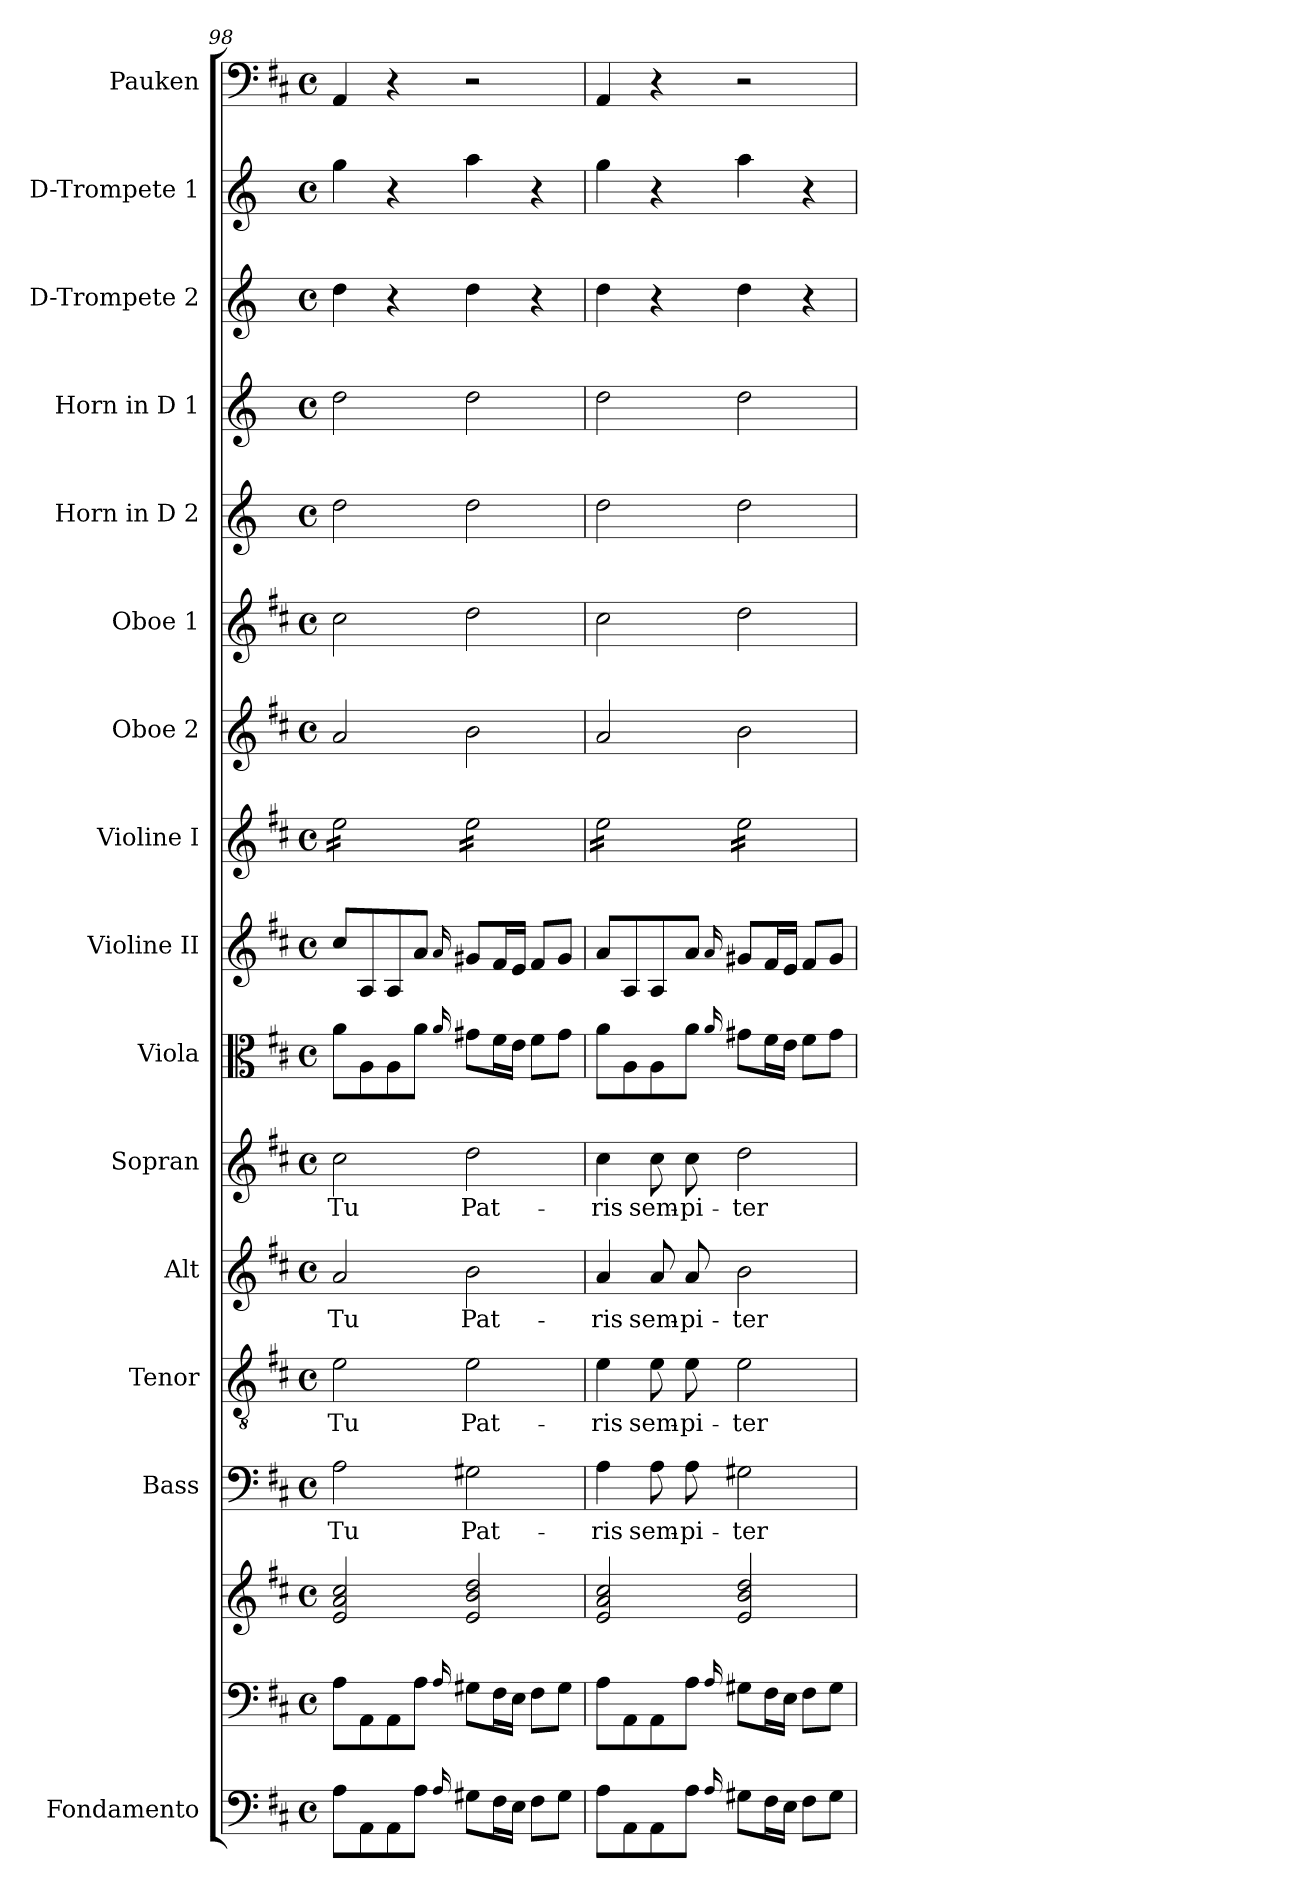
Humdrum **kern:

**kern	**kern	**kern	**kern	**text	**kern	**text	**kern	**text	**kern	**text	**kern	**kern	**kern	**kern	**kern	**kern	**kern	**kern	**kern	**kern
*part16	*part15	*part15	*part14	*part14	*part13	*part13	*part12	*part12	*part11	*part11	*part10	*part9	*part8	*part7	*part6	*part5	*part4	*part3	*part2	*part1
*staff17	*staff16	*staff15	*staff14	*staff14	*staff13	*staff13	*staff12	*staff12	*staff11	*staff11	*staff10	*staff9	*staff8	*staff7	*staff6	*staff5	*staff4	*staff3	*staff2	*staff1
*I"Fondamento	*	*	*I"Bass	*	*I"Tenor	*	*I"Alt	*	*I"Sopran	*	*I"Viola	*I"Violine II	*I"Violine I	*I"Oboe 2	*I"Oboe 1	*I"Horn in D 2	*I"Horn in D 1	*I"D-Trompete 2	*I"D-Trompete 1	*I"Pauken
*I'F.	*	*	*I'B.	*	*I'T.	*	*I'A.	*	*I'S.	*	*I'Vla.	*I'Vl. II	*I'Vl. I	*I'Ob. 2	*I'Ob. 1	*	*	*I'D Trp. 2	*I'D Trp. 1	*I'Pk.
*clefF4	*clefF4	*clefG2	*clefF4	*	*clefGv2	*	*clefG2	*	*clefG2	*	*clefC3	*clefG2	*clefG2	*clefG2	*clefG2	*clefG2	*clefG2	*clefG2	*clefG2	*clefF4
*ITrd7c12	*	*	*	*	*	*	*	*	*	*	*	*	*	*	*	*ITrd6c10	*ITrd6c10	*ITrd-1c-2	*ITrd-1c-2	*
*k[f#c#]	*k[f#c#]	*k[f#c#]	*k[f#c#]	*	*k[f#c#]	*	*k[f#c#]	*	*k[f#c#]	*	*k[f#c#]	*k[f#c#]	*k[f#c#]	*k[f#c#]	*k[f#c#]	*k[f#c#]	*k[f#c#]	*k[f#c#]	*k[f#c#]	*k[f#c#]
*D:	*D:	*D:	*D:	*	*D:	*	*D:	*	*D:	*	*D:	*D:	*D:	*D:	*D:	*D:	*D:	*D:	*D:	*D:
*M4/4	*M4/4	*M4/4	*M4/4	*	*M4/4	*	*M4/4	*	*M4/4	*	*M4/4	*M4/4	*M4/4	*M4/4	*M4/4	*M4/4	*M4/4	*M4/4	*M4/4	*M4/4
*met(c)	*met(c)	*met(c)	*met(c)	*	*met(c)	*	*met(c)	*	*met(c)	*	*met(c)	*met(c)	*met(c)	*met(c)	*met(c)	*met(c)	*met(c)	*met(c)	*met(c)	*met(c)
=98	=98	=98	=98	=98	=98	=98	=98	=98	=98	=98	=98	=98	=98	=98	=98	=98	=98	=98	=98	=98
!	!	!	!	!LO:LY:b	!	!LO:LY:b	!	!LO:LY:b	!	!LO:LY:b	!	!	!	!	!	!	!	!	!	!
*	*	*	*	*	*	*	*	*	*	*	*	*	*tremolo	*	*	*	*	*	*	*
8AA\L	8A\L	2e/ 2a/ 2cc#/	2A\	Tu	2e\	Tu	2a/	Tu	2cc#\	Tu	8a\L	8cc#/L	16ee\LL	2a/	2cc#\	2e\	2e\	4ee\	4aa\	4AA/
.	.	.	.	.	.	.	.	.	.	.	.	.	16ee\	.	.	.	.	.	.	.
8AAA\	8AA\	.	.	.	.	.	.	.	.	.	8A\	8A/	16ee\	.	.	.	.	.	.	.
.	.	.	.	.	.	.	.	.	.	.	.	.	16ee\	.	.	.	.	.	.	.
8AAA\	8AA\	.	.	.	.	.	.	.	.	.	8A\	8A/	16ee\	.	.	.	.	4r	4r	4r
.	.	.	.	.	.	.	.	.	.	.	.	.	16ee\	.	.	.	.	.	.	.
8AA\J	8A\J	.	.	.	.	.	.	.	.	.	8a\J	8a/J	16ee\	.	.	.	.	.	.	.
.	.	.	.	.	.	.	.	.	.	.	.	.	16ee\JJ	.	.	.	.	.	.	.
16qqAA/	16qqA/	.	.	.	.	.	.	.	.	.	16qqa/	16qqa/	.	.	.	.	.	.	.	.
!	!	!	!	!LO:LY:b	!	!LO:LY:b	!	!LO:LY:b	!	!LO:LY:b	!	!	!	!	!	!	!	!	!	!
8GG#X\L	8G#X\L	2e/ 2b/ 2dd/	2G#X\	Pat-	2e\	Pat-	2b\	Pat-	2dd\	Pat-	8g#X\L	8g#X/L	16ee\LL	2b\	2dd\	2e\	2e\	4ee\	4bb\	2r
.	.	.	.	.	.	.	.	.	.	.	.	.	16ee\	.	.	.	.	.	.	.
16FF#\L	16F#\L	.	.	.	.	.	.	.	.	.	16f#\L	16f#/L	16ee\	.	.	.	.	.	.	.
16EE\JJ	16E\JJ	.	.	.	.	.	.	.	.	.	16e\JJ	16e/JJ	16ee\	.	.	.	.	.	.	.
8FF#\L	8F#\L	.	.	.	.	.	.	.	.	.	8f#\L	8f#/L	16ee\	.	.	.	.	4r	4r	.
.	.	.	.	.	.	.	.	.	.	.	.	.	16ee\	.	.	.	.	.	.	.
8GG#\J	8G#\J	.	.	.	.	.	.	.	.	.	8g#\J	8g#/J	16ee\	.	.	.	.	.	.	.
.	.	.	.	.	.	.	.	.	.	.	.	.	16ee\JJ	.	.	.	.	.	.	.
=99	=99	=99	=99	=99	=99	=99	=99	=99	=99	=99	=99	=99	=99	=99	=99	=99	=99	=99	=99	=99
!	!	!	!	!LO:LY:b	!	!LO:LY:b	!	!LO:LY:b	!	!LO:LY:b	!	!	!	!	!	!	!	!	!	!
8AA\L	8A\L	2e/ 2a/ 2cc#/	4A\	-ris	4e\	-ris	4a/	-ris	4cc#\	-ris	8a\L	8a/L	16ee\LL	2a/	2cc#\	2e\	2e\	4ee\	4aa\	4AA/
.	.	.	.	.	.	.	.	.	.	.	.	.	16ee\	.	.	.	.	.	.	.
8AAA\	8AA\	.	.	.	.	.	.	.	.	.	8A\	8A/	16ee\	.	.	.	.	.	.	.
.	.	.	.	.	.	.	.	.	.	.	.	.	16ee\	.	.	.	.	.	.	.
!	!	!	!	!LO:LY:b	!	!LO:LY:b	!	!LO:LY:b	!	!LO:LY:b	!	!	!	!	!	!	!	!	!	!
8AAA\	8AA\	.	8A\	sem-	8e\	sem-	8a/	sem-	8cc#\	sem-	8A\	8A/	16ee\	.	.	.	.	4r	4r	4r
.	.	.	.	.	.	.	.	.	.	.	.	.	16ee\	.	.	.	.	.	.	.
!	!	!	!	!LO:LY:b	!	!LO:LY:b	!	!LO:LY:b	!	!LO:LY:b	!	!	!	!	!	!	!	!	!	!
8AA\J	8A\J	.	8A\	-pi-	8e\	-pi-	8a/	-pi-	8cc#\	-pi-	8a\J	8a/J	16ee\	.	.	.	.	.	.	.
.	.	.	.	.	.	.	.	.	.	.	.	.	16ee\JJ	.	.	.	.	.	.	.
16qqAA/	16qqA/	.	.	.	.	.	.	.	.	.	16qqa/	16qqa/	.	.	.	.	.	.	.	.
!	!	!	!	!LO:LY:b	!	!LO:LY:b	!	!LO:LY:b	!	!LO:LY:b	!	!	!	!	!	!	!	!	!	!
8GG#X\L	8G#X\L	2e/ 2b/ 2dd/	2G#X\	-ter-	2e\	-ter-	2b\	-ter-	2dd\	-ter-	8g#X\L	8g#X/L	16ee\LL	2b\	2dd\	2e\	2e\	4ee\	4bb\	2r
.	.	.	.	.	.	.	.	.	.	.	.	.	16ee\	.	.	.	.	.	.	.
16FF#\L	16F#\L	.	.	.	.	.	.	.	.	.	16f#\L	16f#/L	16ee\	.	.	.	.	.	.	.
16EE\JJ	16E\JJ	.	.	.	.	.	.	.	.	.	16e\JJ	16e/JJ	16ee\	.	.	.	.	.	.	.
8FF#\L	8F#\L	.	.	.	.	.	.	.	.	.	8f#\L	8f#/L	16ee\	.	.	.	.	4r	4r	.
.	.	.	.	.	.	.	.	.	.	.	.	.	16ee\	.	.	.	.	.	.	.
8GG#\J	8G#\J	.	.	.	.	.	.	.	.	.	8g#\J	8g#/J	16ee\	.	.	.	.	.	.	.
.	.	.	.	.	.	.	.	.	.	.	.	.	16ee\JJ	.	.	.	.	.	.	.
*	*	*	*	*	*	*	*	*	*	*	*	*	*Xtremolo	*	*	*	*	*	*	*
=	=	=	=	=	=	=	=	=	=	=	=	=	=	=	=	=	=	=	=	=
*-	*-	*-	*-	*-	*-	*-	*-	*-	*-	*-	*-	*-	*-	*-	*-	*-	*-	*-	*-	*-
